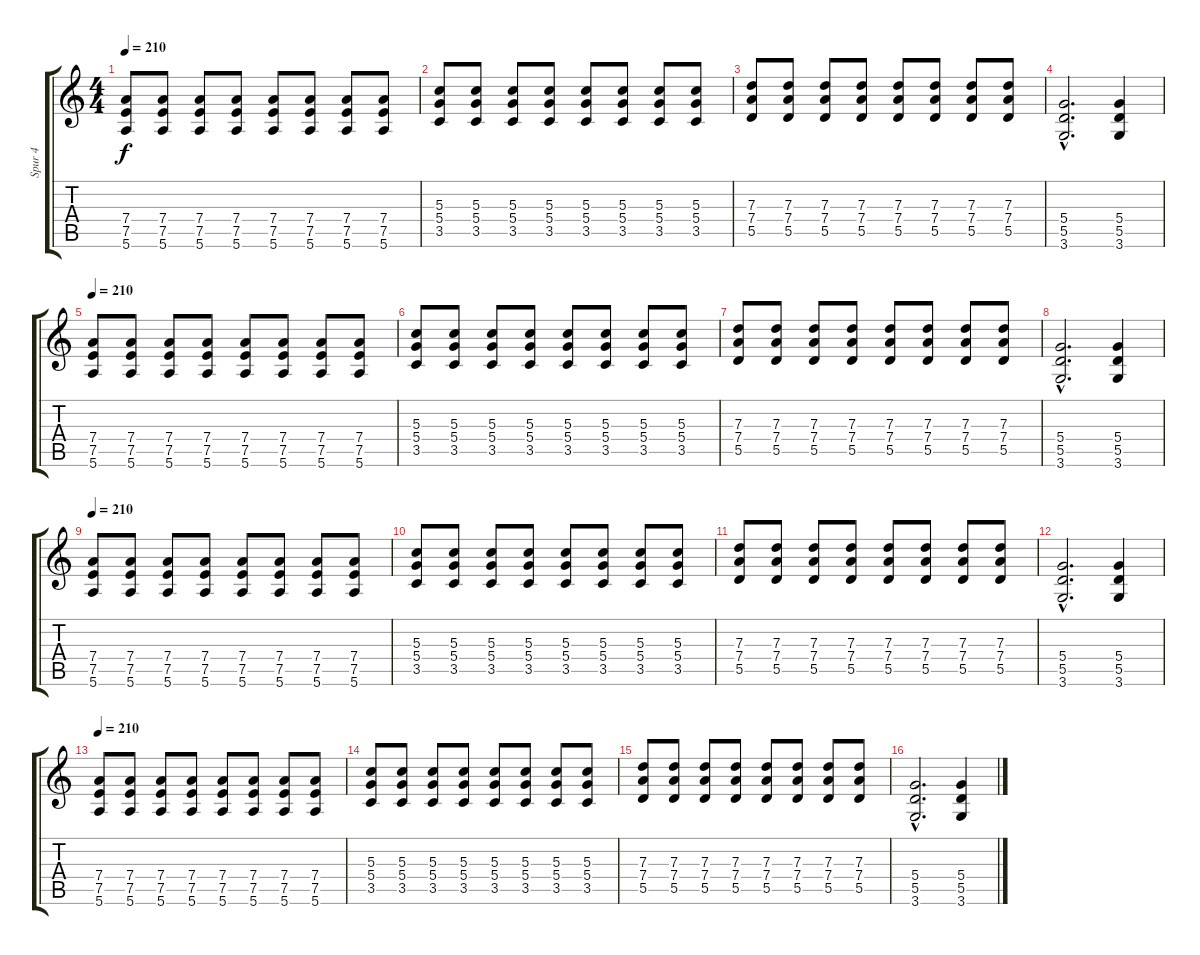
\track ("Spur 4" "Spur 4") {instrument distortionguitar}
\staff {score tabs}
\tuning (E4 B3 G3 D3 A2 E2) {hide}
\ts (4 4)
\tempo 210
\clef g2
\ks c
(7.4 7.5 5.6).8{dy f} (7.4 7.5 5.6).8 (7.4 7.5 5.6).8 (7.4 7.5 5.6).8 (7.4 7.5 5.6).8 (7.4 7.5 5.6).8 (7.4 7.5 5.6).8 (7.4 7.5 5.6).8 |
(5.3 5.4 3.5).8 (5.3 5.4 3.5).8 (5.3 5.4 3.5).8 (5.3 5.4 3.5).8 (5.3 5.4 3.5).8 (5.3 5.4 3.5).8 (5.3 5.4 3.5).8 (5.3 5.4 3.5).8 |
(7.3 7.4 5.5).8 (7.3 7.4 5.5).8 (7.3 7.4 5.5).8 (7.3 7.4 5.5).8 (7.3 7.4 5.5).8 (7.3 7.4 5.5).8 (7.3 7.4 5.5).8 (7.3 7.4 5.5).8 |
(5.4{hac} 5.5{hac} 3.6{hac}).2{d} (5.4 5.5 3.6).4 |
\tempo 210
(7.4 7.5 5.6).8 (7.4 7.5 5.6).8 (7.4 7.5 5.6).8 (7.4 7.5 5.6).8 (7.4 7.5 5.6).8 (7.4 7.5 5.6).8 (7.4 7.5 5.6).8 (7.4 7.5 5.6).8 |
(5.3 5.4 3.5).8 (5.3 5.4 3.5).8 (5.3 5.4 3.5).8 (5.3 5.4 3.5).8 (5.3 5.4 3.5).8 (5.3 5.4 3.5).8 (5.3 5.4 3.5).8 (5.3 5.4 3.5).8 |
(7.3 7.4 5.5).8 (7.3 7.4 5.5).8 (7.3 7.4 5.5).8 (7.3 7.4 5.5).8 (7.3 7.4 5.5).8 (7.3 7.4 5.5).8 (7.3 7.4 5.5).8 (7.3 7.4 5.5).8 |
(5.4{hac} 5.5{hac} 3.6{hac}).2{d} (5.4 5.5 3.6).4 |
\tempo 210
(7.4 7.5 5.6).8 (7.4 7.5 5.6).8 (7.4 7.5 5.6).8 (7.4 7.5 5.6).8 (7.4 7.5 5.6).8 (7.4 7.5 5.6).8 (7.4 7.5 5.6).8 (7.4 7.5 5.6).8 |
(5.3 5.4 3.5).8 (5.3 5.4 3.5).8 (5.3 5.4 3.5).8 (5.3 5.4 3.5).8 (5.3 5.4 3.5).8 (5.3 5.4 3.5).8 (5.3 5.4 3.5).8 (5.3 5.4 3.5).8 |
(7.3 7.4 5.5).8 (7.3 7.4 5.5).8 (7.3 7.4 5.5).8 (7.3 7.4 5.5).8 (7.3 7.4 5.5).8 (7.3 7.4 5.5).8 (7.3 7.4 5.5).8 (7.3 7.4 5.5).8 |
(5.4{hac} 5.5{hac} 3.6{hac}).2{d} (5.4 5.5 3.6).4 |
\tempo 210
(7.4 7.5 5.6).8 (7.4 7.5 5.6).8 (7.4 7.5 5.6).8 (7.4 7.5 5.6).8 (7.4 7.5 5.6).8 (7.4 7.5 5.6).8 (7.4 7.5 5.6).8 (7.4 7.5 5.6).8 |
(5.3 5.4 3.5).8 (5.3 5.4 3.5).8 (5.3 5.4 3.5).8 (5.3 5.4 3.5).8 (5.3 5.4 3.5).8 (5.3 5.4 3.5).8 (5.3 5.4 3.5).8 (5.3 5.4 3.5).8 |
(7.3 7.4 5.5).8 (7.3 7.4 5.5).8 (7.3 7.4 5.5).8 (7.3 7.4 5.5).8 (7.3 7.4 5.5).8 (7.3 7.4 5.5).8 (7.3 7.4 5.5).8 (7.3 7.4 5.5).8 |
(5.4{hac} 5.5{hac} 3.6{hac}).2{d} (5.4 5.5 3.6).4
